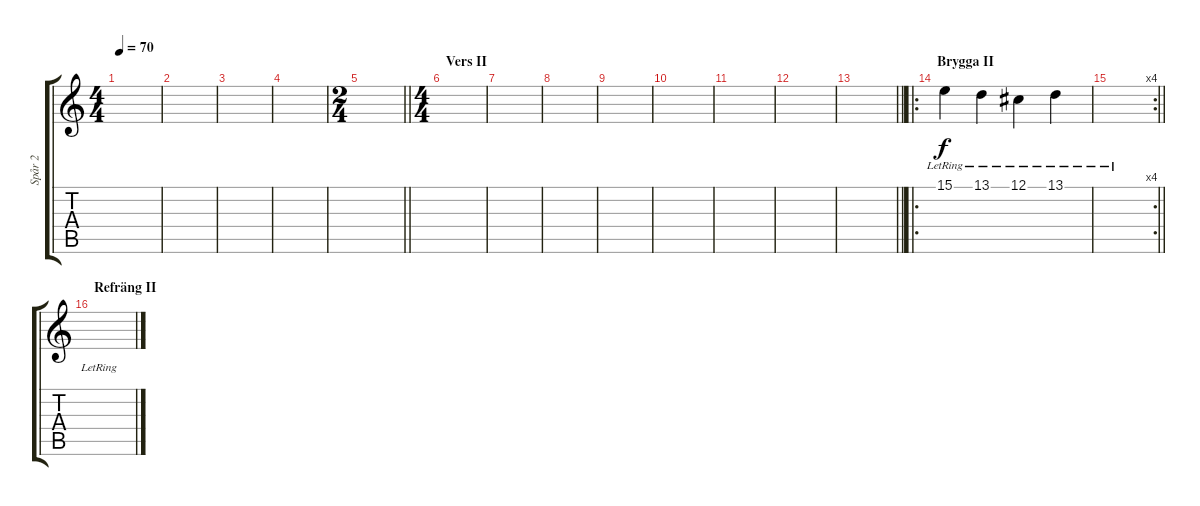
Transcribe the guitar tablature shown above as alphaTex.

\track ("Spår 2" "Spår 2") {instrument musicbox}
\staff {score tabs}
\tuning (Db4 Ab3 E3 B2 Gb2 B1) {hide}
\ts (4 4)
\tempo 70
\clef g2
\ks c
|
|
|
|
\ts (2 4)
\barLineRight lightlight
|
\ts (4 4)
\section ("" "Vers II")
|
|
|
|
|
|
|
\barLineRight lightlight
|
\ro
\section ("" "Brygga II")
15.1{lr}.4 13.1{lr}.4 12.1{lr}.4 13.1{lr}.4 |
\rc 4
\barLineRight lightlight
|
\section ("" "Refräng II")
